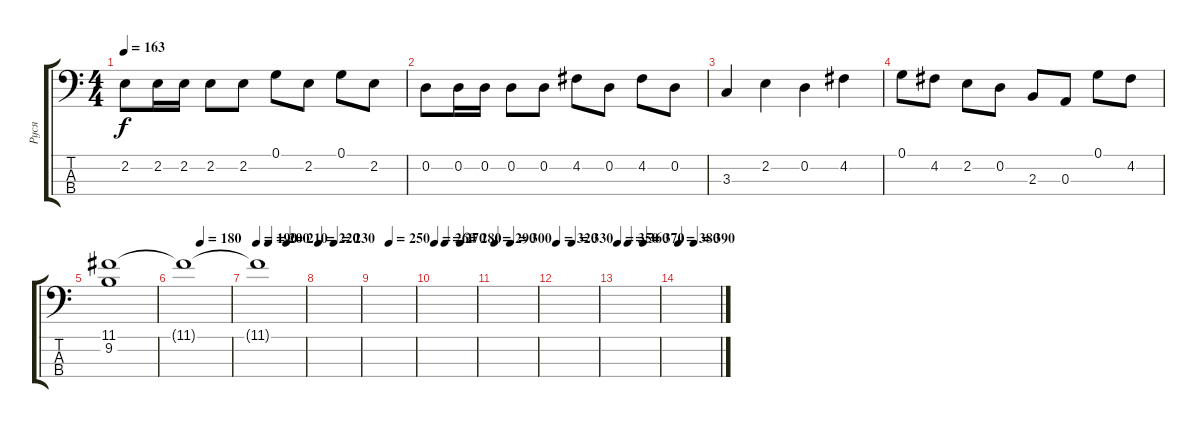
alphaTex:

\track ("Руся" "Руся") {instrument electricbassfinger}
\staff {score tabs}
\tuning (G2 D2 A1 E1) {hide}
\ts (4 4)
\tempo 163
\clef f4
\ks c
2.2.8{dy f} 2.2.16 2.2.16 2.2.8 2.2.8 0.1.8 2.2.8 0.1.8 2.2.8 |
0.2.8 0.2.16 0.2.16 0.2.8 0.2.8 4.2.8 0.2.8 4.2.8 0.2.8 |
3.3.4 2.2.4 0.2.4 4.2.4 |
0.1.8 4.2.8 2.2.8 0.2.8 2.3.8 0.3.8 0.1.8 4.2.8 |
(11.1 9.2).1 |
\tempo (180 0.375)
11.1{t}.1 |
\tempo 190
\tempo (200 0.25)
\tempo (210 0.625)
11.1{t}.1 |
\tempo 220
\tempo (230 0.375)
|
\tempo (250 0.375)
|
\tempo 260
\tempo (270 0.25)
\tempo (280 0.625)
|
\tempo 290
\tempo (300 0.375)
|
\tempo 320
\tempo (330 0.375)
|
\tempo 350
\tempo (360 0.25)
\tempo (370 0.625)
|
\tempo 380
\tempo (390 0.375)
